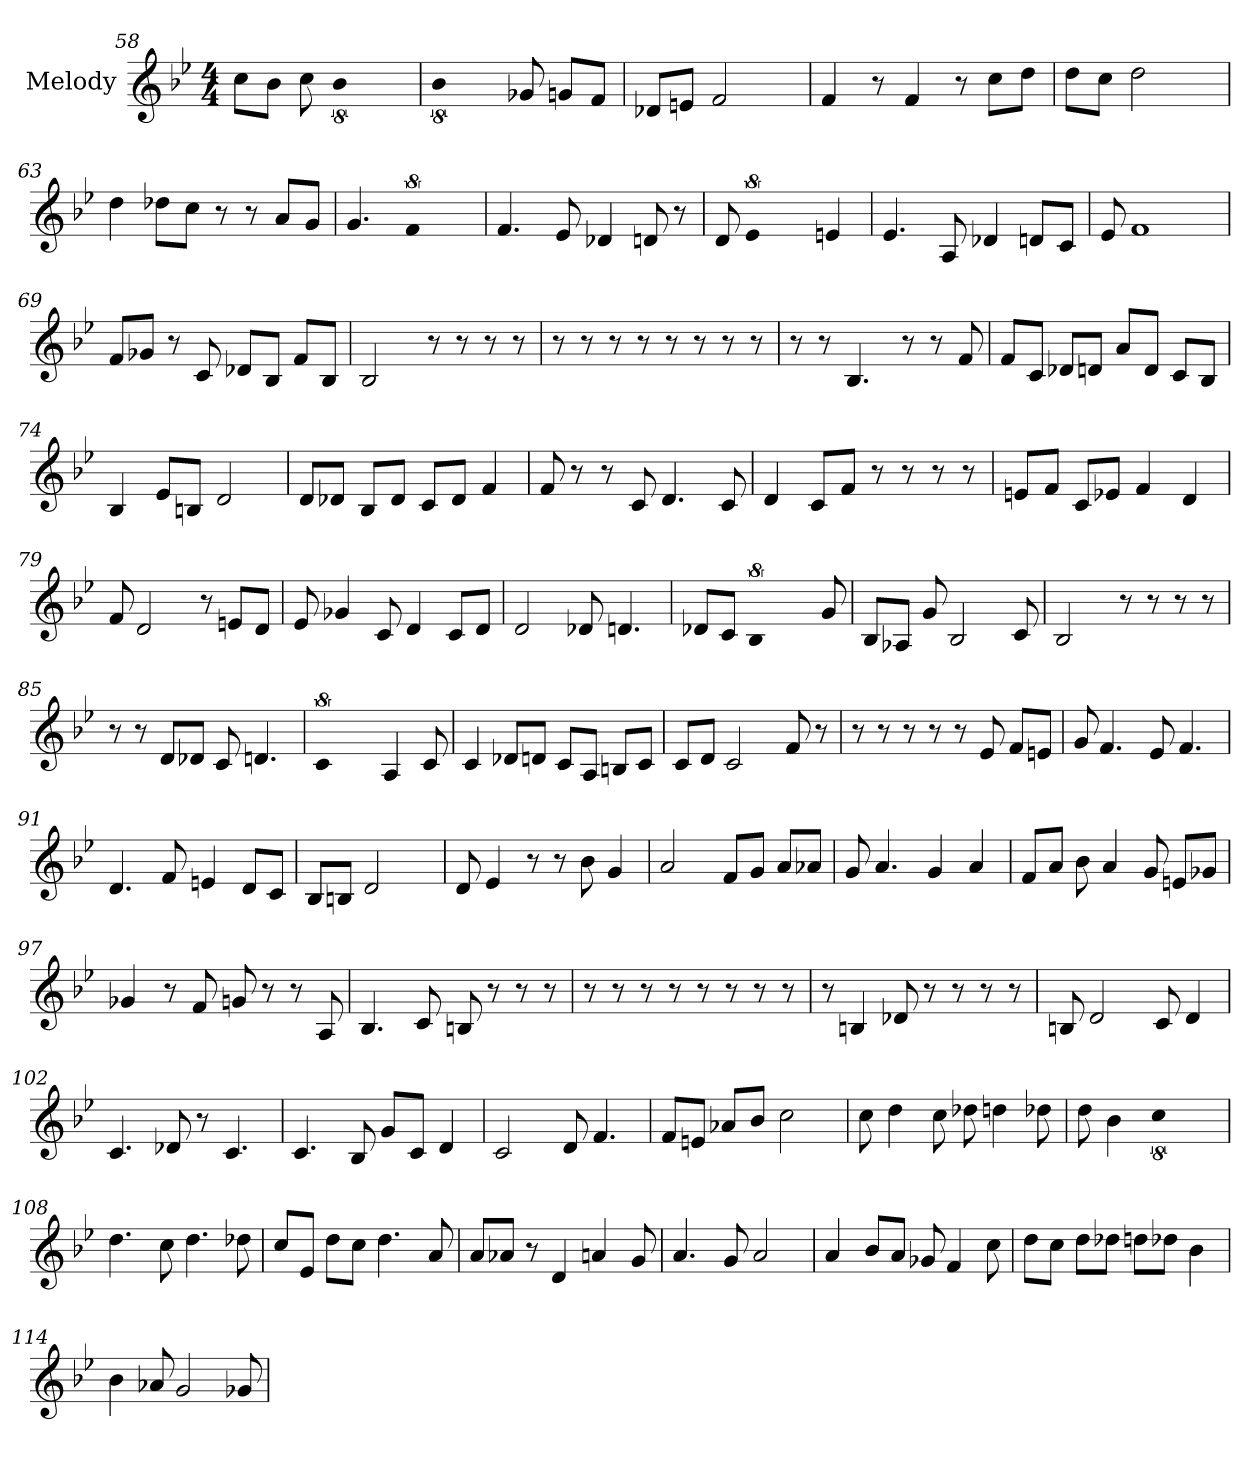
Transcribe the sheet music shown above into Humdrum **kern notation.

**kern
*part1
*staff1
*I"Melody
*clefG2
*k[b-e-]
*B-:
*M4/4
=58
8cc\L
8b-\J
8cc
!LO:N:vis=2
8%5b-
=59
!LO:N:vis=2
8%5b-
8g-
8g/L
8f/J
=60
8d-/L
8e/J
!LO:N:vis=2
2.f
=61
4f
8r
4f
8r
8cc\L
8dd\J
=62
8dd\L
8cc\J
!LO:N:vis=2
2.dd
=63
4dd
8dd-\L
8cc\J
8r
8r
8a/L
8g/J
=64
4.g
!LO:N:vis=2
8%5f
=65
4.f
8e-
4d-
8d
8r
=66
8d
!LO:N:vis=2
8%5e-
4e
=67
4.e-
8A
4d-
8d/L
8c/J
=68
8e-
!LO:N:vis=1
2..f
=69
8f/L
8g-/J
8r
8c
8d-/L
8B-/J
8f/L
8B-/J
=70
2B-
8r
8r
8r
8r
=71
8r
8r
8r
8r
8r
8r
8r
8r
=72
8r
8r
4.B-
8r
8r
8f
=73
8f/L
8c/J
8d-/L
8d/J
8a/L
8d/J
8c/L
8B-/J
=74
4B-
8e-/L
8B/J
2d
=75
8d/L
8d-/J
8B-/L
8d-/J
8c/L
8d-/J
4f
=76
8f
8r
8r
8c
4.d
8c
=77
4d
8c/L
8f/J
8r
8r
8r
8r
=78
8e/L
8f/J
8c/L
8e-/J
4f
4d
=79
8f
2d
8r
8e/L
8d/J
=80
8e-
4g-
8c
4d
8c/L
8d/J
=81
2d
8d-
4.d
=82
8d-/L
8c/J
!LO:N:vis=2
8%5B-
8g
=83
8B-/L
8A-/J
8g
2B-
8c
=84
2B-
8r
8r
8r
8r
=85
8r
8r
8d/L
8d-/J
8c
4.d
=86
!LO:N:vis=2
8%5c
4A
8c
=87
4c
8d-/L
8d/J
8c/L
8A/J
8B/L
8c/J
=88
8c/L
8d/J
2c
8f
8r
=89
8r
8r
8r
8r
8r
8e-
8f/L
8e/J
=90
8g
4.f
8e-
4.f
=91
4.d
8f
4e
8d/L
8c/J
=92
8B-/L
8B/J
!LO:N:vis=2
2.d
=93
8d
4e-
8r
8r
8b-
4g
=94
2a
8f/L
8g/J
8a/L
8a-/J
=95
8g
4.a
4g
4a
=96
8f/L
8a/J
8b-
4a
8g
8e/L
8g-/J
=97
4g-
8r
8f
8g
8r
8r
8A
=98
4.B-
8c
8B
8r
8r
8r
=99
8r
8r
8r
8r
8r
8r
8r
8r
=100
8r
4B
8d-
8r
8r
8r
8r
=101
8B
2d
8c
4d
=102
4.c
8d-
8r
4.c
=103
4.c
8B-
8g/L
8c/J
4d
=104
2c
8d
4.f
=105
8f/L
8e/J
8a-/L
8b-/J
2cc
=106
8cc
4dd
8cc
8dd-
4dd
8dd-
=107
8dd
4b-
!LO:N:vis=2
8%5cc
=108
4.dd
8cc
4.dd
8dd-
=109
8cc/L
8e-/J
8dd\L
8cc\J
4.dd
8a
=110
8a/L
8a-/J
8r
4d
4a
8g
=111
4.a
8g
2a
=112
4a
8b-/L
8a/J
8g-
4f
8cc
=113
8dd\L
8cc\J
8dd\L
8dd-\J
8dd\L
8dd-\J
4b-
=114
4b-
8a-
2g
8g-
=
*-
